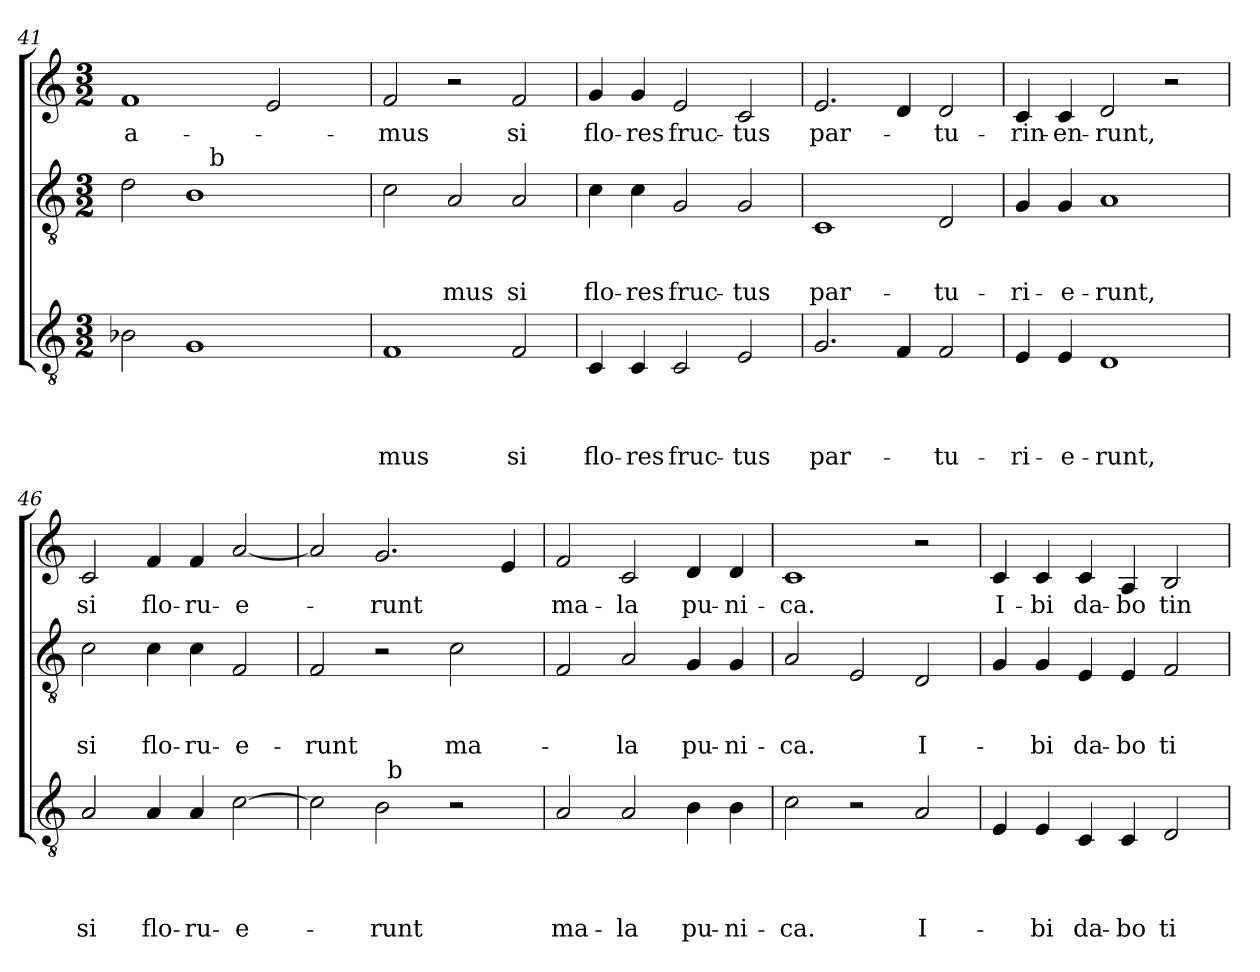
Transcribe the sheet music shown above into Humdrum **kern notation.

**kern	**text	**text	**text	**text	**kern	**text	**text	**text	**kern	**text
*part3	*part3	*part3	*part3	*part3	*part2	*part2	*part2	*part2	*part1	*part1
*staff3	*staff3	*staff3	*staff3	*staff3	*staff2	*staff2	*staff2	*staff2	*staff1	*staff1
*clefGv2	*	*	*	*	*clefGv2	*	*	*	*clefG2	*
*k[]	*	*	*	*	*k[]	*	*	*	*k[]	*
*C:	*	*	*	*	*C:	*	*	*	*C:	*
*M3/2	*	*	*	*	*M3/2	*	*	*	*M3/2	*
=41	=41	=41	=41	=41	=41	=41	=41	=41	=41	=41
!	!	!	!	!	!	!	!	!	!	!LO:LY:b:rj
*	*	*	*	*	*^	*	*	*	*	*
2B-X\	.	.	.	.	2d\	2ryy	.	.	.	1f	-a-
1G	.	.	.	.	1B	16.ryy	.	.	.	.	.
!	!	!	!	!	!	!LO:TX:a:t=b	!	!	!	!	!
.	.	.	.	.	.	2ryy	.	.	.	.	.
.	.	.	.	.	.	.	.	.	.	2e/	.
.	.	.	.	.	.	4ryy	.	.	.	.	.
.	.	.	.	.	.	8ryy	.	.	.	.	.
.	.	.	.	.	.	32ryy	.	.	.	.	.
=42	=42	=42	=42	=42	=42	=42	=42	=42	=42	=42	=42
!	!	!	!	!LO:LY:b	!	!	!	!	!	!	!LO:LY:b
*	*	*	*	*	*v	*v	*	*	*	*	*
1F	.	.	.	-mus	2c\	.	.	.	2f/	-mus
!	!	!	!	!	!	!	!	!LO:LY:b	!	!
.	.	.	.	.	2A/	.	.	-mus	2r	.
!	!	!	!	!LO:LY:b	!	!	!	!LO:LY:b	!	!LO:LY:b
2F/	.	.	.	si	2A/	.	.	si	2f/	si
=43	=43	=43	=43	=43	=43	=43	=43	=43	=43	=43
!	!	!	!	!LO:LY:b	!	!	!	!LO:LY:b	!	!LO:LY:b
4C/	.	.	.	flo-	4c\	.	.	flo-	4g/	flo-
!	!	!	!	!LO:LY:b	!	!	!	!LO:LY:b	!	!LO:LY:b
4C/	.	.	.	-res	4c\	.	.	-res	4g/	-res
!	!	!	!	!LO:LY:b	!	!	!	!LO:LY:b	!	!LO:LY:b
2C/	.	.	.	fruc-	2G/	.	.	fruc-	2e/	fruc-
!	!	!	!	!LO:LY:b	!	!	!	!LO:LY:b	!	!LO:LY:b
2E/	.	.	.	-tus	2G/	.	.	-tus	2c/	-tus
!!LO:PB:g=z
=44	=44	=44	=44	=44	=44	=44	=44	=44	=44	=44
!	!	!	!	!LO:LY:b	!	!	!	!LO:LY:b	!	!LO:LY:b
2.G/	.	.	.	par-	1C	.	.	par-	2.e/	par-
4F/	.	.	.	.	.	.	.	.	4d/	.
!	!	!	!	!LO:LY:b	!	!	!	!LO:LY:b	!	!LO:LY:b
2F/	.	.	.	-tu-	2D/	.	.	-tu-	2d/	-tu-
=45	=45	=45	=45	=45	=45	=45	=45	=45	=45	=45
!	!	!	!	!LO:LY:b	!	!	!	!LO:LY:b	!	!LO:LY:b
4E/	.	.	.	-ri-	4G/	.	.	-ri-	4c/	-rin-
!	!	!	!	!LO:LY:b	!	!	!	!LO:LY:b:rj	!	!LO:LY:b
4E/	.	.	.	-e-	4G/	.	.	-e-	4c/	-en-
!	!	!	!	!LO:LY:b	!	!	!	!LO:LY:b	!	!LO:LY:b
1D	.	.	.	-runt,	1A	.	.	-runt,	2d/	-runt,
.	.	.	.	.	.	.	.	.	2r	.
=46	=46	=46	=46	=46	=46	=46	=46	=46	=46	=46
!	!	!	!	!LO:LY:b	!	!	!	!LO:LY:b	!	!LO:LY:b
2A/	.	.	.	si	2c\	.	.	si	2c/	si
!	!	!	!	!LO:LY:b	!	!	!	!LO:LY:b	!	!LO:LY:b
4A/	.	.	.	flo-	4c\	.	.	flo-	4f/	flo-
!	!	!	!	!LO:LY:b	!	!	!	!LO:LY:b	!	!LO:LY:b
4A/	.	.	.	-ru-	4c\	.	.	-ru-	4f/	-ru-
!	!	!	!	!LO:LY:b	!	!	!	!LO:LY:b	!	!LO:LY:b
[>2c\	.	.	.	-e-	2F/	.	.	-e-	[<2a/	-e-
=47	=47	=47	=47	=47	=47	=47	=47	=47	=47	=47
!	!	!	!	!	!	!	!	!LO:LY:b	!	!
*^	*	*	*	*	*	*	*	*	*	*
2c\]	2ryy	.	.	.	.	2F/	.	.	-runt	2a/]	.
!	!	!	!	!	!LO:LY:b	!	!	!	!	!	!LO:LY:b
2B\	32ryy	.	.	.	-runt	2r	.	.	.	2.g/	-runt
!	!LO:TX:a:t=b	!	!	!	!	!	!	!	!	!	!
.	2ryy	.	.	.	.	.	.	.	.	.	.
!	!	!	!	!	!	!	!	!	!LO:LY:b	!	!
2r	.	.	.	.	.	2c\	.	.	ma-	.	.
.	4...ryy	.	.	.	.	.	.	.	.	.	.
.	.	.	.	.	.	.	.	.	.	4e/	.
!!LO:LB:g=z
=48	=48	=48	=48	=48	=48	=48	=48	=48	=48	=48	=48
!	!	!	!	!	!LO:LY:b	!	!	!	!	!	!LO:LY:b
*v	*v	*	*	*	*	*	*	*	*	*	*
2A/	.	.	.	ma-	2F/	.	.	.	2f/	ma-
!	!	!	!	!LO:LY:b	!	!	!	!LO:LY:b	!	!LO:LY:b
2A/	.	.	.	-la	2A/	.	.	-la	2c/	-la
!	!	!	!	!LO:LY:b	!	!	!	!LO:LY:b	!	!LO:LY:b
4B\	.	.	.	pu-	4G/	.	.	pu-	4d/	pu-
!	!	!	!	!LO:LY:b	!	!	!	!LO:LY:b	!	!LO:LY:b
4B\	.	.	.	-ni-	4G/	.	.	-ni-	4d/	-ni-
=49	=49	=49	=49	=49	=49	=49	=49	=49	=49	=49
!	!	!	!	!LO:LY:b	!	!	!	!LO:LY:b	!	!LO:LY:b
2c\	.	.	.	-ca.	2A/	.	.	-ca.	1c	-ca.
2r	.	.	.	.	2E/	.	.	.	.	.
!	!	!	!	!LO:LY:b	!	!	!	!LO:LY:b	!	!
2A/	.	.	.	I-	2D/	.	.	I-	2r	.
=50	=50	=50	=50	=50	=50	=50	=50	=50	=50	=50
!	!	!	!	!	!	!	!	!	!	!LO:LY:b
4E/	.	.	.	.	4G/	.	.	.	4c/	I-
!	!	!	!	!LO:LY:b	!	!	!	!LO:LY:b	!	!LO:LY:b
4E/	.	.	.	-bi	4G/	.	.	-bi	4c/	-bi
!	!	!	!	!LO:LY:b	!	!	!	!LO:LY:b	!	!LO:LY:b
4C/	.	.	.	da-	4E/	.	.	da-	4c/	da-
!	!	!	!	!LO:LY:b	!	!	!	!LO:LY:b	!	!LO:LY:b
4C/	.	.	.	-bo	4E/	.	.	-bo	4A/	-bo
!	!	!	!	!LO:LY:b	!	!	!	!LO:LY:b	!	!LO:LY:b
2D/	.	.	.	ti-	2F/	.	.	ti-	2B/	tin-
=	=	=	=	=	=	=	=	=	=	=
*-	*-	*-	*-	*-	*-	*-	*-	*-	*-	*-
